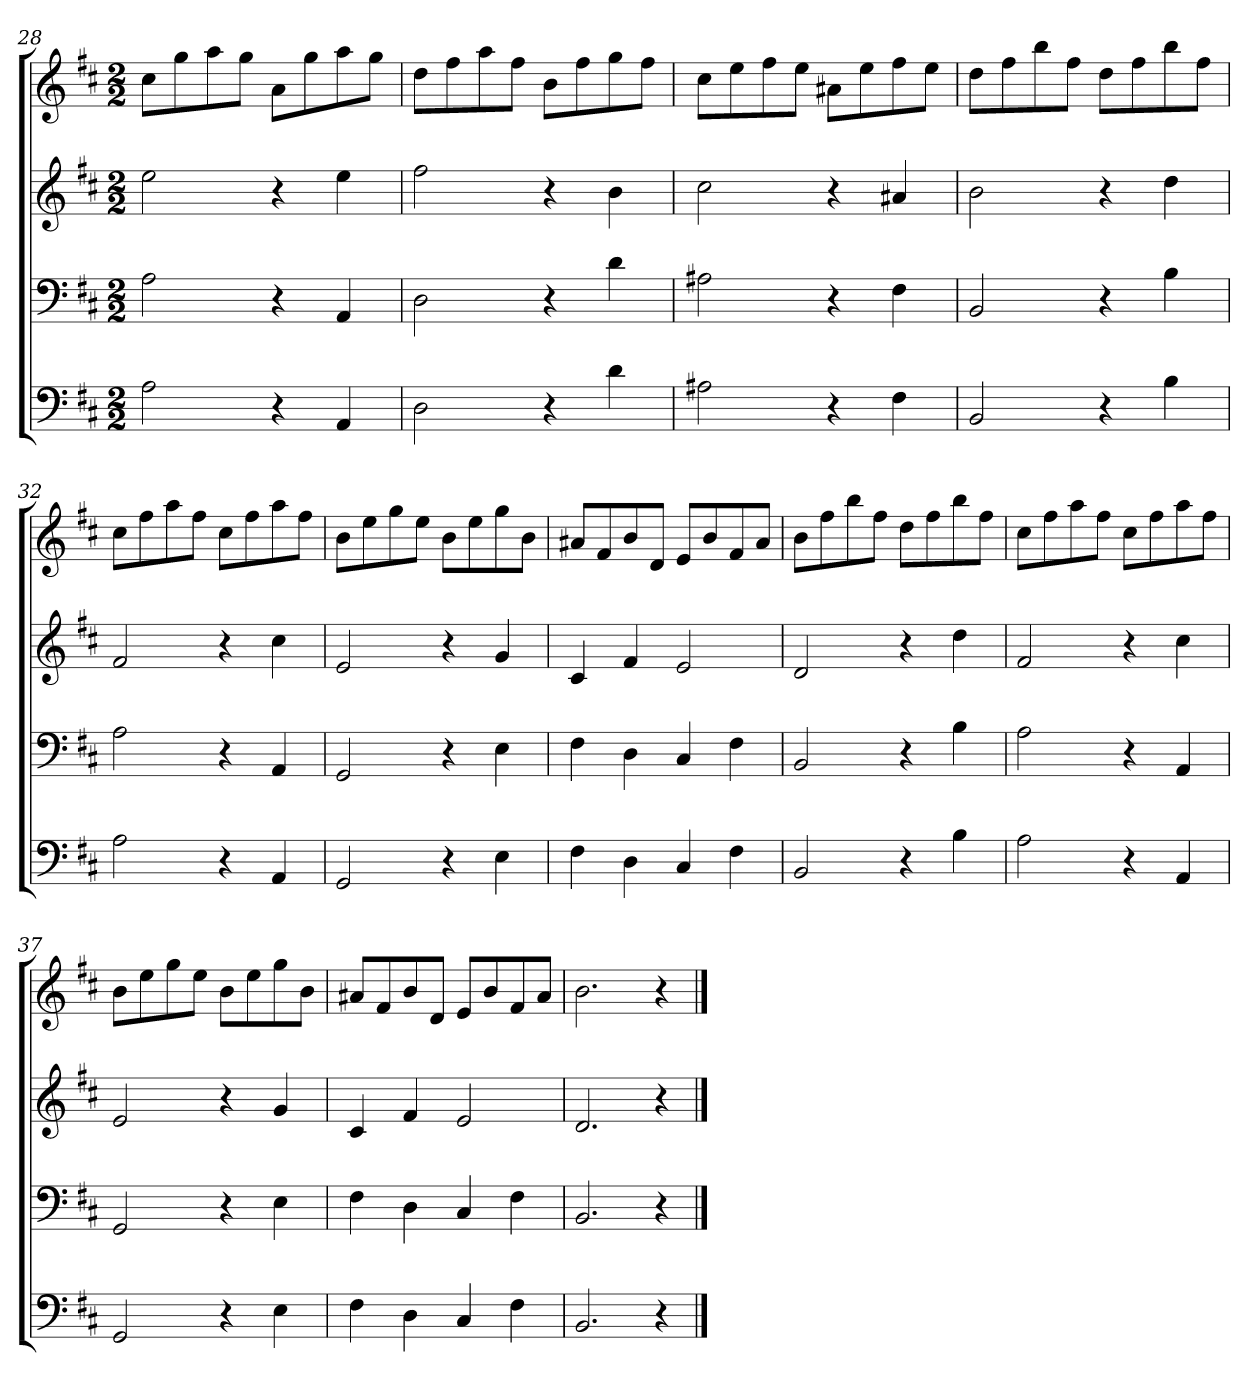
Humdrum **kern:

**kern	**kern	**kern	**kern
*part4	*part3	*part2	*part1
*staff4	*staff3	*staff2	*staff1
*k[f#c#]	*k[f#c#]	*k[f#c#]	*k[f#c#]
*b:	*b:	*b:	*b:
*M2/2	*M2/2	*M2/2	*M2/2
=28	=28	=28	=28
2A	2A	2ee	8cc#L
.	.	.	8gg
.	.	.	8aa
.	.	.	8ggJ
4r	4r	4r	8aL
.	.	.	8gg
4AA	4AA	4ee	8aa
.	.	.	8ggJ
=29	=29	=29	=29
2D	2D	2ff#	8ddL
.	.	.	8ff#
.	.	.	8aa
.	.	.	8ff#J
4r	4r	4r	8bL
.	.	.	8ff#
4d	4d	4b	8gg
.	.	.	8ff#J
=30	=30	=30	=30
2A#X	2A#X	2cc#	8cc#L
.	.	.	8ee
.	.	.	8ff#
.	.	.	8eeJ
4r	4r	4r	8a#XL
.	.	.	8ee
4F#	4F#	4a#X	8ff#
.	.	.	8eeJ
=31	=31	=31	=31
2BB	2BB	2b	8ddL
.	.	.	8ff#
.	.	.	8bb
.	.	.	8ff#J
4r	4r	4r	8ddL
.	.	.	8ff#
4B	4B	4dd	8bb
.	.	.	8ff#J
=32	=32	=32	=32
2A	2A	2f#	8cc#L
.	.	.	8ff#
.	.	.	8aa
.	.	.	8ff#J
4r	4r	4r	8cc#L
.	.	.	8ff#
4AA	4AA	4cc#	8aa
.	.	.	8ff#J
=33	=33	=33	=33
2GG	2GG	2e	8bL
.	.	.	8ee
.	.	.	8gg
.	.	.	8eeJ
4r	4r	4r	8bL
.	.	.	8ee
4E	4E	4g	8gg
.	.	.	8bJ
=34	=34	=34	=34
4F#	4F#	4c#	8a#XL
.	.	.	8f#
4D	4D	4f#	8b
.	.	.	8dJ
4C#	4C#	2e	8eL
.	.	.	8b
4F#	4F#	.	8f#
.	.	.	8a#J
=35	=35	=35	=35
2BB	2BB	2d	8bL
.	.	.	8ff#
.	.	.	8bb
.	.	.	8ff#J
4r	4r	4r	8ddL
.	.	.	8ff#
4B	4B	4dd	8bb
.	.	.	8ff#J
=36	=36	=36	=36
2A	2A	2f#	8cc#L
.	.	.	8ff#
.	.	.	8aa
.	.	.	8ff#J
4r	4r	4r	8cc#L
.	.	.	8ff#
4AA	4AA	4cc#	8aa
.	.	.	8ff#J
=37	=37	=37	=37
2GG	2GG	2e	8bL
.	.	.	8ee
.	.	.	8gg
.	.	.	8eeJ
4r	4r	4r	8bL
.	.	.	8ee
4E	4E	4g	8gg
.	.	.	8bJ
=38	=38	=38	=38
4F#	4F#	4c#	8a#XL
.	.	.	8f#
4D	4D	4f#	8b
.	.	.	8dJ
4C#	4C#	2e	8eL
.	.	.	8b
4F#	4F#	.	8f#
.	.	.	8a#J
=39	=39	=39	=39
2.BB	2.BB	2.d	2.b
4r	4r	4r	4r
==	==	==	==
*-	*-	*-	*-
